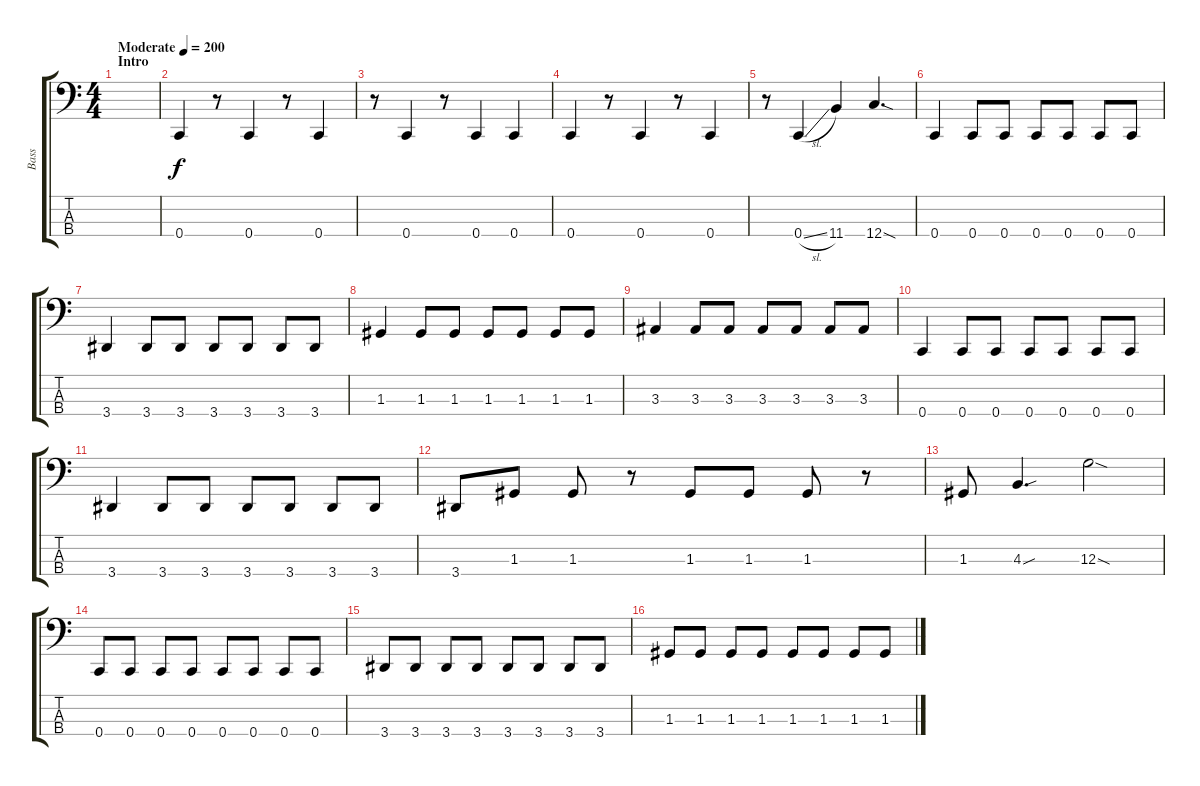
\track ("Bass" "Bass") {instrument electricbassfinger}
\staff {score tabs}
\tuning (F2 C2 G1 C1) {hide}
\ts (4 4)
\section ("" "Intro")
\tempo (200 "Moderate")
\clef f4
\ks c
|
0.4.4 r.8 0.4.4 r.8 0.4.4 |
r.8 0.4.4 r.8 0.4.4 0.4.4 |
0.4.4 r.8 0.4.4 r.8 0.4.4 |
r.8 0.4{sl}.4 11.4.4 12.4{sod}.4{d} |
0.4.4 0.4.8 0.4.8 0.4.8 0.4.8 0.4.8 0.4.8 |
3.4.4 3.4.8 3.4.8 3.4.8 3.4.8 3.4.8 3.4.8 |
1.3.4 1.3.8 1.3.8 1.3.8 1.3.8 1.3.8 1.3.8 |
3.3.4 3.3.8 3.3.8 3.3.8 3.3.8 3.3.8 3.3.8 |
0.4.4 0.4.8 0.4.8 0.4.8 0.4.8 0.4.8 0.4.8 |
3.4.4 3.4.8 3.4.8 3.4.8 3.4.8 3.4.8 3.4.8 |
3.4.8 1.3.8 1.3.8 r.8 1.3.8 1.3.8 1.3.8 r.8 |
1.3.8 4.3{sou}.4{d} 12.3{sod}.2 |
0.4.8 0.4.8 0.4.8 0.4.8 0.4.8 0.4.8 0.4.8 0.4.8 |
3.4.8 3.4.8 3.4.8 3.4.8 3.4.8 3.4.8 3.4.8 3.4.8 |
1.3.8 1.3.8 1.3.8 1.3.8 1.3.8 1.3.8 1.3.8 1.3.8
